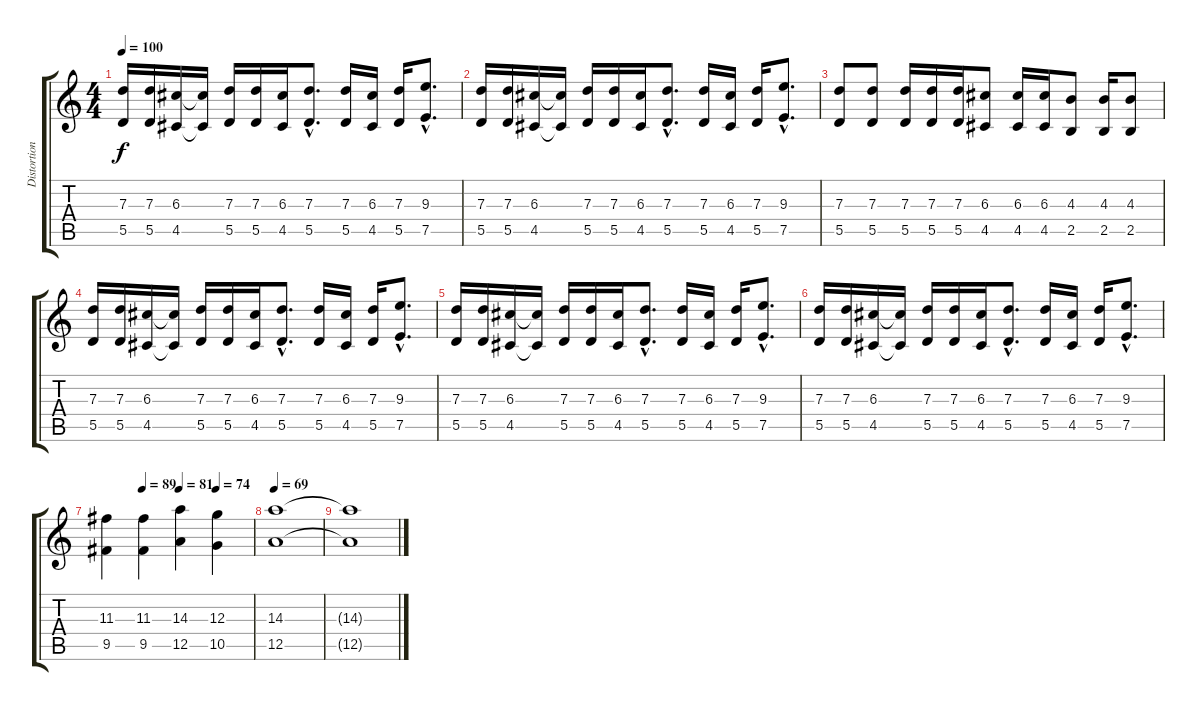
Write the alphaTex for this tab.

\track ("Distortion Guitar 1" "Distortion") {instrument distortionguitar}
\staff {score tabs}
\tuning (E4 B3 G3 D3 A2 E2) {hide}
\ts (4 4)
\tempo 100
\clef g2
\ks c
(7.3 5.5).16{dy f} (7.3 5.5).16 (6.3 4.5).16 (6.3{t} 4.5{t}).16 (7.3 5.5).16 (7.3 5.5).16 (6.3 4.5).16 (7.3{hac} 5.5{hac}).8{d} (7.3 5.5).16 (6.3 4.5).16 (7.3 5.5).16 (9.3{hac} 7.5{hac}).8{d} |
(7.3 5.5).16 (7.3 5.5).16 (6.3 4.5).16 (6.3{t} 4.5{t}).16 (7.3 5.5).16 (7.3 5.5).16 (6.3 4.5).16 (7.3{hac} 5.5{hac}).8{d} (7.3 5.5).16 (6.3 4.5).16 (7.3 5.5).16 (9.3{hac} 7.5{hac}).8{d} |
(7.3 5.5).8 (7.3 5.5).8 (7.3 5.5).16 (7.3 5.5).16 (7.3 5.5).16 (6.3 4.5).8 (6.3 4.5).16 (6.3 4.5).16 (4.3 2.5).8 (4.3 2.5).16 (4.3 2.5).8 |
(7.3 5.5).16 (7.3 5.5).16 (6.3 4.5).16 (6.3{t} 4.5{t}).16 (7.3 5.5).16 (7.3 5.5).16 (6.3 4.5).16 (7.3{hac} 5.5{hac}).8{d} (7.3 5.5).16 (6.3 4.5).16 (7.3 5.5).16 (9.3{hac} 7.5{hac}).8{d} |
(7.3 5.5).16 (7.3 5.5).16 (6.3 4.5).16 (6.3{t} 4.5{t}).16 (7.3 5.5).16 (7.3 5.5).16 (6.3 4.5).16 (7.3{hac} 5.5{hac}).8{d} (7.3 5.5).16 (6.3 4.5).16 (7.3 5.5).16 (9.3{hac} 7.5{hac}).8{d} |
(7.3 5.5).16 (7.3 5.5).16 (6.3 4.5).16 (6.3{t} 4.5{t}).16 (7.3 5.5).16 (7.3 5.5).16 (6.3 4.5).16 (7.3{hac} 5.5{hac}).8{d} (7.3 5.5).16 (6.3 4.5).16 (7.3 5.5).16 (9.3{hac} 7.5{hac}).8{d} |
\tempo (89 0.25)
\tempo (81 0.5)
\tempo (74 0.75)
(11.3 9.5).4 (11.3 9.5).4 (14.3 12.5).4 (12.3 10.5).4 |
\tempo 69
(14.3 12.5).1 |
(14.3{t} 12.5{t}).1
